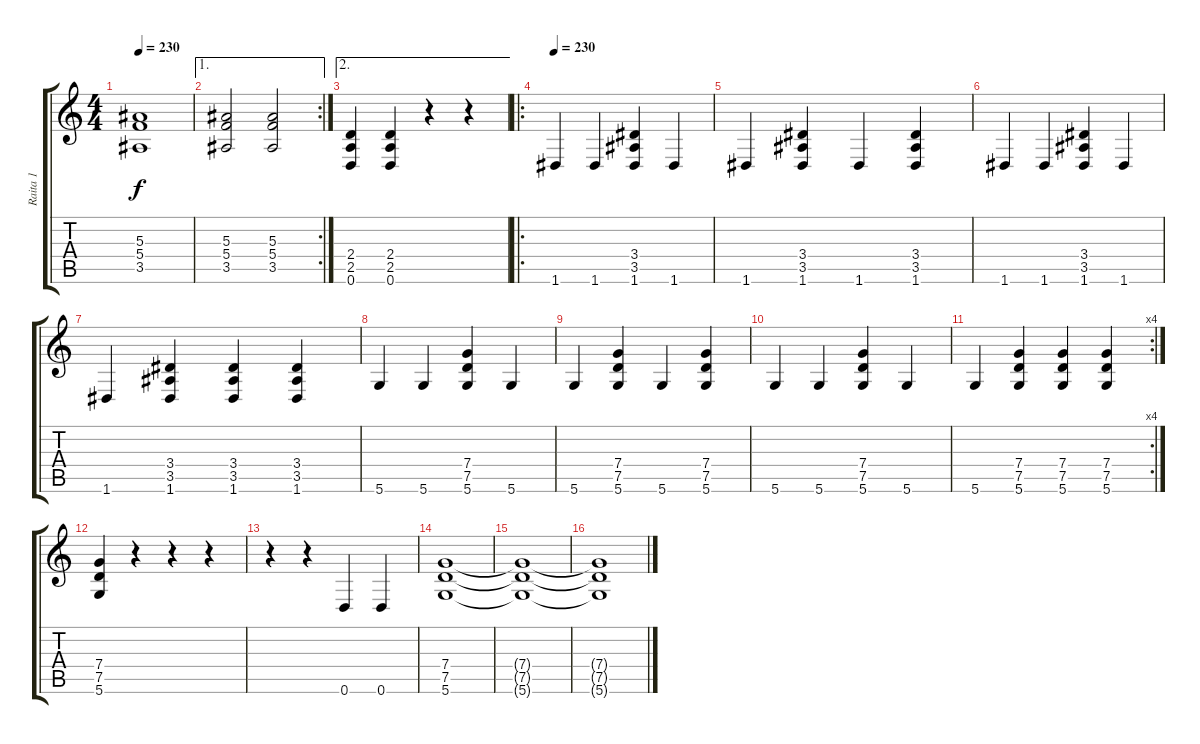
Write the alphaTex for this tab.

\track ("Raita 1" "Raita 1") {instrument distortionguitar}
\staff {score tabs}
\tuning (D4 A3 F3 C3 G2 D2) {hide}
\ts (4 4)
\tempo 230
\clef g2
\ks c
(5.3{t} 5.4{t} 3.5{t}).1{dy f} |
\ae 1
\rc 2
(5.3 5.4 3.5).2 (5.3 5.4 3.5).2 |
\ae 2
(2.4 2.5 0.6).4 (2.4 2.5 0.6).4 r.4 r.4 |
\ro
\tempo 230
1.6.4 1.6.4 (3.4 3.5 1.6).4 1.6.4 |
1.6.4 (3.4 3.5 1.6).4 1.6.4 (3.4 3.5 1.6).4 |
1.6.4 1.6.4 (3.4 3.5 1.6).4 1.6.4 |
1.6.4 (3.4 3.5 1.6).4 (3.4 3.5 1.6).4 (3.4 3.5 1.6).4 |
5.6.4 5.6.4 (7.4 7.5 5.6).4 5.6.4 |
5.6.4 (7.4 7.5 5.6).4 5.6.4 (7.4 7.5 5.6).4 |
5.6.4 5.6.4 (7.4 7.5 5.6).4 5.6.4 |
\rc 4
5.6.4 (7.4 7.5 5.6).4 (7.4 7.5 5.6).4 (7.4 7.5 5.6).4 |
(7.4 7.5 5.6).4 r.4 r.4 r.4 |
r.4 r.4 0.6.4 0.6.4 |
(7.4 7.5 5.6).1 |
(7.4{t} 7.5{t} 5.6{t}).1 |
(7.4{t} 7.5{t} 5.6{t}).1
